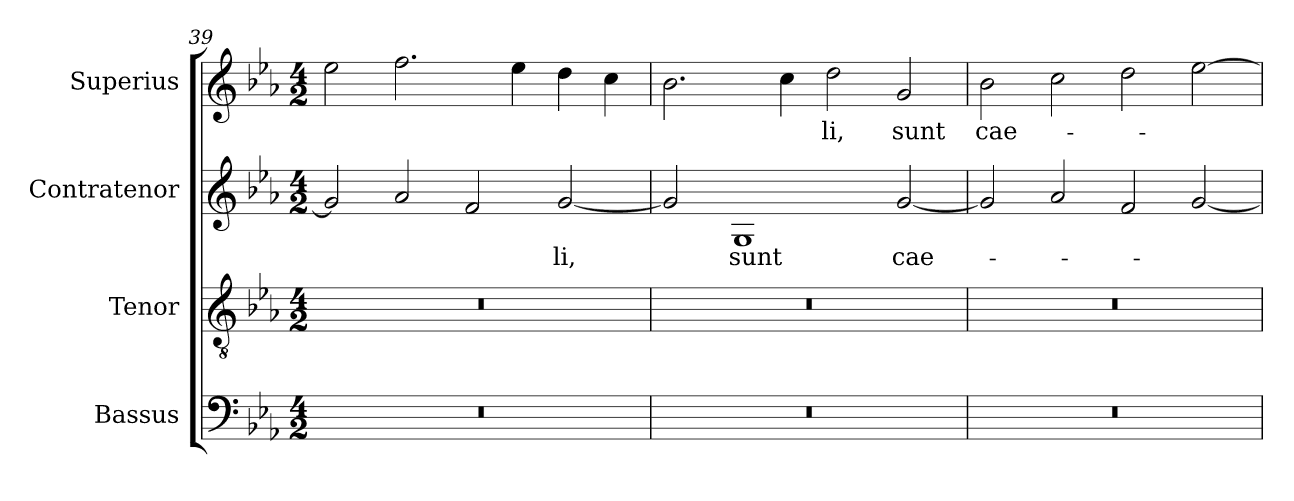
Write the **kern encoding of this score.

**kern	**kern	**kern	**text	**kern	**text
*part4	*part3	*part2	*part2	*part1	*part1
*staff4	*staff3	*staff2	*staff2	*staff1	*staff1
*I"Bassus	*I"Tenor	*I"Contratenor	*	*I"Superius	*
*I'B.	*I'T.	*	*	*	*
!!LO:LB:g=z
*clefF4	*clefGv2	*clefG2	*	*clefG2	*
*	*ITrd7c12	*ITrd7c12	*	*	*
*k[b-e-a-]	*k[b-e-a-]	*k[b-e-a-]	*	*k[b-e-a-]	*
*E-:	*E-:	*E-:	*	*E-:	*
*M4/2	*M4/2	*M4/2	*	*M4/2	*
=39	=39	=39	=39	=39	=39
!LO:N:vis=1	!LO:N:vis=1	!	!	!	!
0r	0r	2Gi/]	.	2ee-i\	.
.	.	2A-i/	.	2.ffi\	.
.	.	2Fi/	.	.	.
.	.	.	.	4ee-i\	.
!	!	!	!LO:LY:b:color=#000000	!	!
.	.	[<2Gi/	-li,	4ddi\	.
.	.	.	.	4cci\	.
=40	=40	=40	=40	=40	=40
!LO:N:vis=1	!LO:N:vis=1	!	!	!	!
0r	0r	2Gi/]	.	2.b-i\	.
!	!	!	!LO:LY:b:color=#000000	!	!
.	.	1GGi	sunt	.	.
.	.	.	.	4cci\	.
!	!	!	!	!	!LO:LY:b:color=#000000
.	.	.	.	2ddi\	-li,
!	!	!	!LO:LY:b:color=#000000	!	!
!	!	!	!	!	!LO:LY:b:color=#000000
.	.	[<2Gi/	cae-	2gi/	sunt
=41	=41	=41	=41	=41	=41
!LO:N:vis=1	!LO:N:vis=1	!	!	!	!
!	!	!	!	!	!LO:LY:b:color=#000000
0r	0r	2Gi/]	.	2b-i\	cae-
.	.	2A-i/	.	2cci\	.
.	.	2Fi/	.	2ddi\	.
.	.	[<2Gi/	.	[>2ee-i\	.
=	=	=	=	=	=
*-	*-	*-	*-	*-	*-
